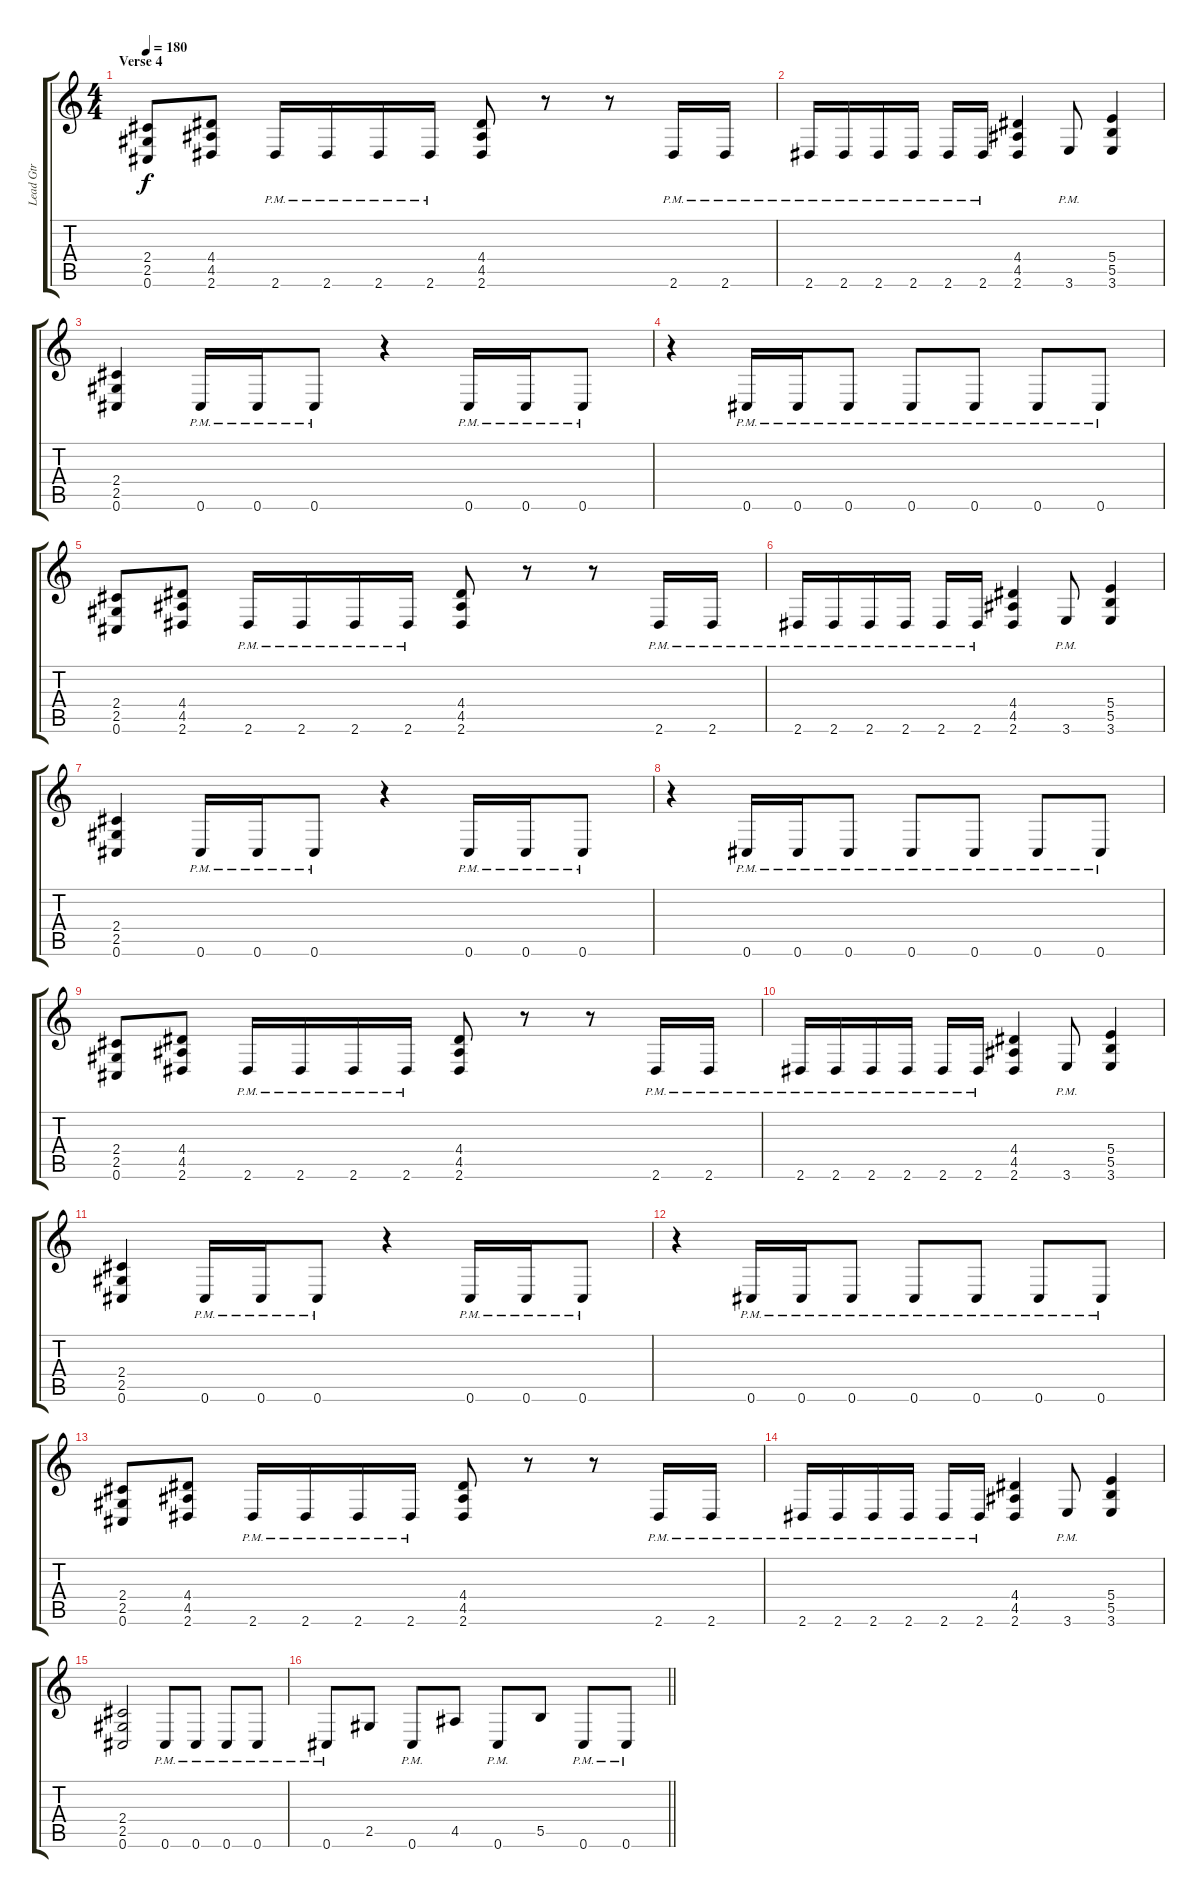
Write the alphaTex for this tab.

\track ("Lead Gtr" "Lead Gtr") {instrument distortionguitar}
\staff {score tabs}
\tuning (Db4 Ab3 E3 B2 Gb2 Db2) {hide}
\ts (4 4)
\section ("" "Verse 4")
\tempo 180
\clef g2
\ks c
(2.4 2.5 0.6).8{dy f volume 16} (4.4 4.5 2.6).8 2.6{pm}.16 2.6{pm}.16 2.6{pm}.16 2.6{pm}.16 (4.4 4.5 2.6).8 r.8 r.8 2.6{pm}.16 2.6{pm}.16 |
2.6{pm}.16 2.6{pm}.16 2.6{pm}.16 2.6{pm}.16 2.6{pm}.16 2.6{pm}.16 (4.4 4.5 2.6).4 3.6{pm}.8 (5.4 5.5 3.6).4 |
(2.4 2.5 0.6).4 0.6{pm}.16 0.6{pm}.16 0.6{pm}.8 r.4 0.6{pm}.16 0.6{pm}.16 0.6{pm}.8 |
r.4 0.6{pm}.16 0.6{pm}.16 0.6{pm}.8 0.6{pm}.8 0.6{pm}.8 0.6{pm}.8 0.6{pm}.8 |
(2.4 2.5 0.6).8 (4.4 4.5 2.6).8 2.6{pm}.16 2.6{pm}.16 2.6{pm}.16 2.6{pm}.16 (4.4 4.5 2.6).8 r.8 r.8 2.6{pm}.16 2.6{pm}.16 |
2.6{pm}.16 2.6{pm}.16 2.6{pm}.16 2.6{pm}.16 2.6{pm}.16 2.6{pm}.16 (4.4 4.5 2.6).4 3.6{pm}.8 (5.4 5.5 3.6).4 |
(2.4 2.5 0.6).4 0.6{pm}.16 0.6{pm}.16 0.6{pm}.8 r.4 0.6{pm}.16 0.6{pm}.16 0.6{pm}.8 |
r.4 0.6{pm}.16 0.6{pm}.16 0.6{pm}.8 0.6{pm}.8 0.6{pm}.8 0.6{pm}.8 0.6{pm}.8 |
(2.4 2.5 0.6).8 (4.4 4.5 2.6).8 2.6{pm}.16 2.6{pm}.16 2.6{pm}.16 2.6{pm}.16 (4.4 4.5 2.6).8 r.8 r.8 2.6{pm}.16 2.6{pm}.16 |
2.6{pm}.16 2.6{pm}.16 2.6{pm}.16 2.6{pm}.16 2.6{pm}.16 2.6{pm}.16 (4.4 4.5 2.6).4 3.6{pm}.8 (5.4 5.5 3.6).4 |
(2.4 2.5 0.6).4 0.6{pm}.16 0.6{pm}.16 0.6{pm}.8 r.4 0.6{pm}.16 0.6{pm}.16 0.6{pm}.8 |
r.4 0.6{pm}.16 0.6{pm}.16 0.6{pm}.8 0.6{pm}.8 0.6{pm}.8 0.6{pm}.8 0.6{pm}.8 |
(2.4 2.5 0.6).8 (4.4 4.5 2.6).8 2.6{pm}.16 2.6{pm}.16 2.6{pm}.16 2.6{pm}.16 (4.4 4.5 2.6).8 r.8 r.8 2.6{pm}.16 2.6{pm}.16 |
2.6{pm}.16 2.6{pm}.16 2.6{pm}.16 2.6{pm}.16 2.6{pm}.16 2.6{pm}.16 (4.4 4.5 2.6).4 3.6{pm}.8 (5.4 5.5 3.6).4 |
(2.4 2.5 0.6).2 0.6{pm}.8 0.6{pm}.8 0.6{pm}.8 0.6{pm}.8 |
\barLineRight lightlight
0.6{pm}.8 2.5.8 0.6{pm}.8 4.5.8 0.6{pm}.8 5.5.8 0.6{pm}.8 0.6{pm}.8
